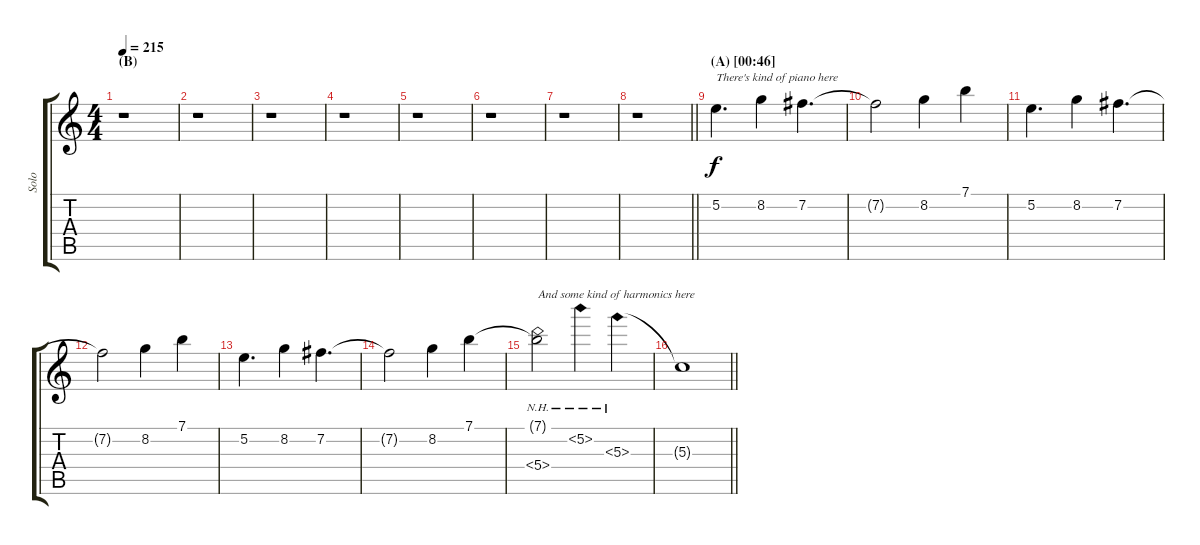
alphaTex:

\track ("Solo" "Solo") {instrument distortionguitar}
\staff {score tabs}
\tuning (E4 B3 G3 D3 A2 E2) {hide}
\ts (4 4)
\section ("" "(B)")
\tempo 215
\clef g2
\ks c
r.1{dy f} |
r.1 |
r.1 |
r.1 |
r.1 |
r.1 |
r.1 |
\barLineRight lightlight
r.1 |
\section ("" "(A) [00:46]")
5.2.4{d txt "There's kind of piano here"} 8.2.4 7.2.4{d} |
7.2{t}.2 8.2.4 7.1.4 |
5.2.4{d} 8.2.4 7.2.4{d} |
7.2{t}.2 8.2.4 7.1.4 |
5.2.4{d} 8.2.4 7.2.4{d} |
7.2{t}.2 8.2.4 7.1.4 |
(7.1{t} 5.4{nh}).2{txt "And some kind of harmonics here"} 5.2{nh}.4 5.3{nh}.4 |
\barLineRight lightlight
5.3{t}.1
